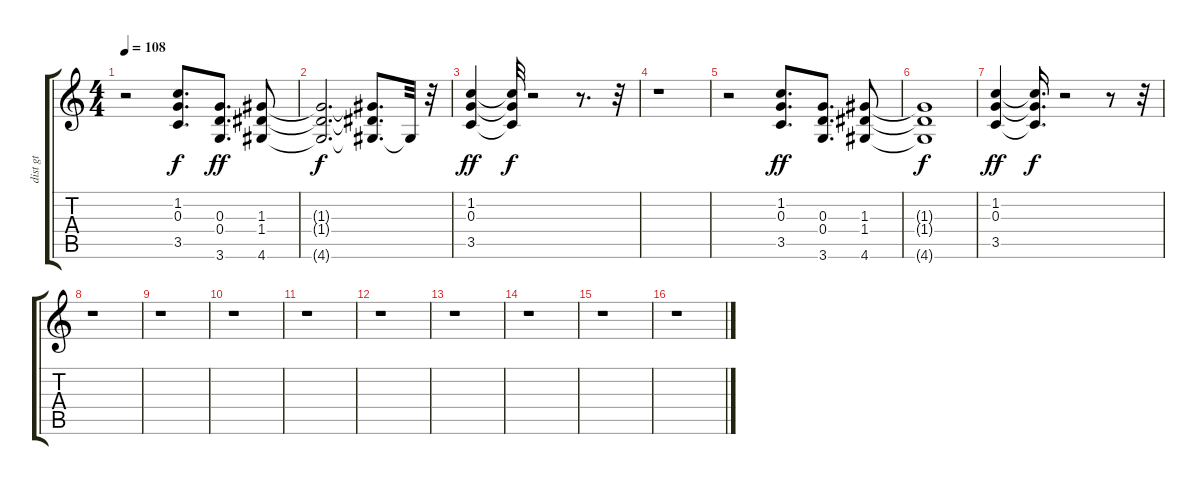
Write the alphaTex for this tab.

\track ("dist gt " "dist gt ") {instrument distortionguitar}
\staff {score tabs}
\tuning (E4 B3 G3 D3 A2 E2) {hide}
\ts (4 4)
\tempo 108
\clef g2
\ks c
r.2{dy ff} (1.2 0.3 3.5).8{d dy f} (0.3 0.4 3.6).8{d dy ff} (1.3 1.4 4.6).8 |
(1.3{t} 1.4{t} 4.6{t}).2{d dy f} (1.3{t} 1.4{t} 4.6{t}).8{d} 4.6{t}.32 r.32 |
(1.2 0.3 3.5).4{dy ff} (1.2{t} 0.3{t} 3.5{t}).32{dy f} r.2 r.8{d} r.32 |
r.1 |
r.2 (1.2 0.3 3.5).8{d dy ff} (0.3 0.4 3.6).8{d} (1.3 1.4 4.6).8 |
(1.3{t} 1.4{t} 4.6{t}).1{dy f} |
(1.2 0.3 3.5).4{dy ff} (1.2{t} 0.3{t} 3.5{t}).16{d dy f} r.2 r.8 r.32 |
r.1 |
r.1 |
r.1 |
r.1 |
r.1 |
r.1 |
r.1 |
r.1 |
r.1
